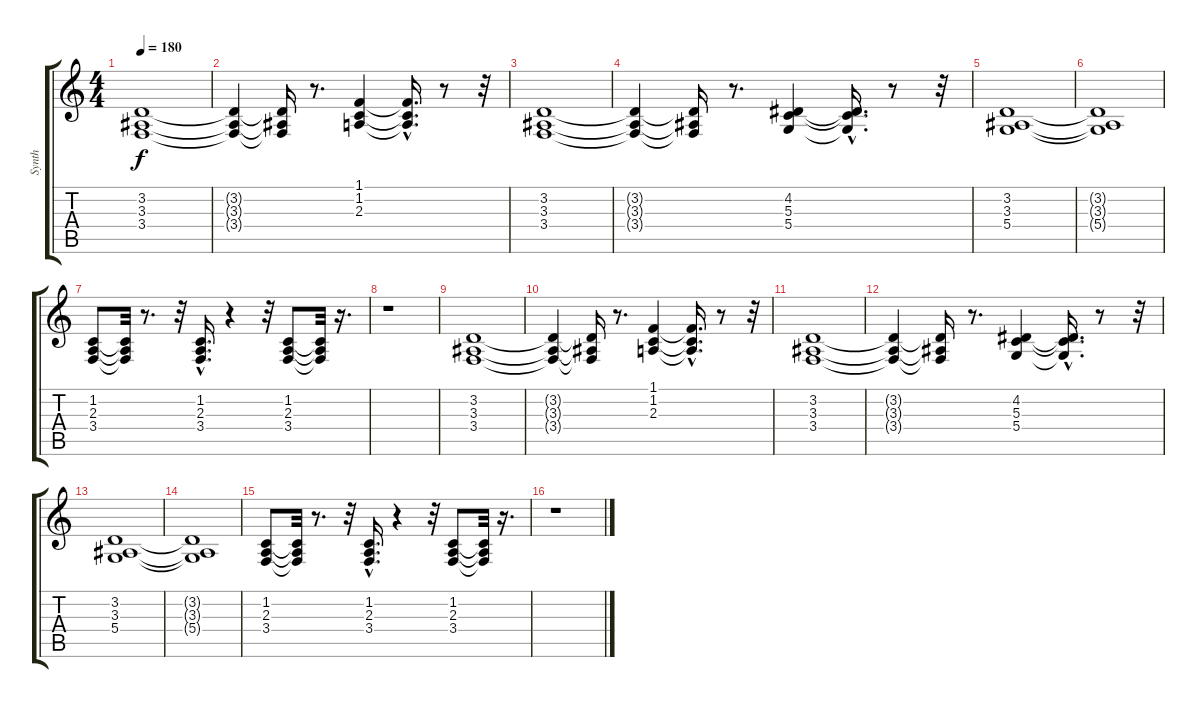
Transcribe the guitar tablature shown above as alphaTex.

\track ("Synth" "Synth") {instrument synthstrings1}
\staff {score tabs}
\tuning (E4 B3 G3 D3 A2 E2) {hide}
\ts (4 4)
\tempo 180
\clef g2
\ks c
(3.2 3.3 3.4).1{dy f instrument synthstrings1} |
(3.2{t} 3.3{t} 3.4{t}).4 (3.2{t} 3.3{t} 3.4{t}).16 r.8{d} (1.1 1.2 2.3).4 (1.1{hac t} 1.2{hac t} 2.3{hac t}).16{d} r.8 r.32 |
(3.2 3.3 3.4).1 |
(3.2{t} 3.3{t} 3.4{t}).4 (3.2{t} 3.3{t} 3.4{t}).16 r.8{d} (4.2 5.3 5.4).4 (4.2{hac t} 5.3{hac t} 5.4{hac t}).16{d} r.8 r.32 |
(3.2 3.3 5.4).1 |
(3.2{t} 3.3{t} 5.4{t}).1 |
(1.2 2.3 3.4).8 (1.2{t} 2.3{t} 3.4{t}).32 r.8{d} r.32 (1.2{hac} 2.3{hac} 3.4{hac}).16{d} r.4 r.32 (1.2 2.3 3.4).8 (1.2{t} 2.3{t} 3.4{t}).32 r.16{d} |
r.1 |
(3.2 3.3 3.4).1 |
(3.2{t} 3.3{t} 3.4{t}).4 (3.2{t} 3.3{t} 3.4{t}).16 r.8{d} (1.1 1.2 2.3).4 (1.1{hac t} 1.2{hac t} 2.3{hac t}).16{d} r.8 r.32 |
(3.2 3.3 3.4).1 |
(3.2{t} 3.3{t} 3.4{t}).4 (3.2{t} 3.3{t} 3.4{t}).16 r.8{d} (4.2 5.3 5.4).4 (4.2{hac t} 5.3{hac t} 5.4{hac t}).16{d} r.8 r.32 |
(3.2 3.3 5.4).1 |
(3.2{t} 3.3{t} 5.4{t}).1 |
(1.2 2.3 3.4).8 (1.2{t} 2.3{t} 3.4{t}).32 r.8{d} r.32 (1.2{hac} 2.3{hac} 3.4{hac}).16{d} r.4 r.32 (1.2 2.3 3.4).8 (1.2{t} 2.3{t} 3.4{t}).32 r.16{d} |
r.1
